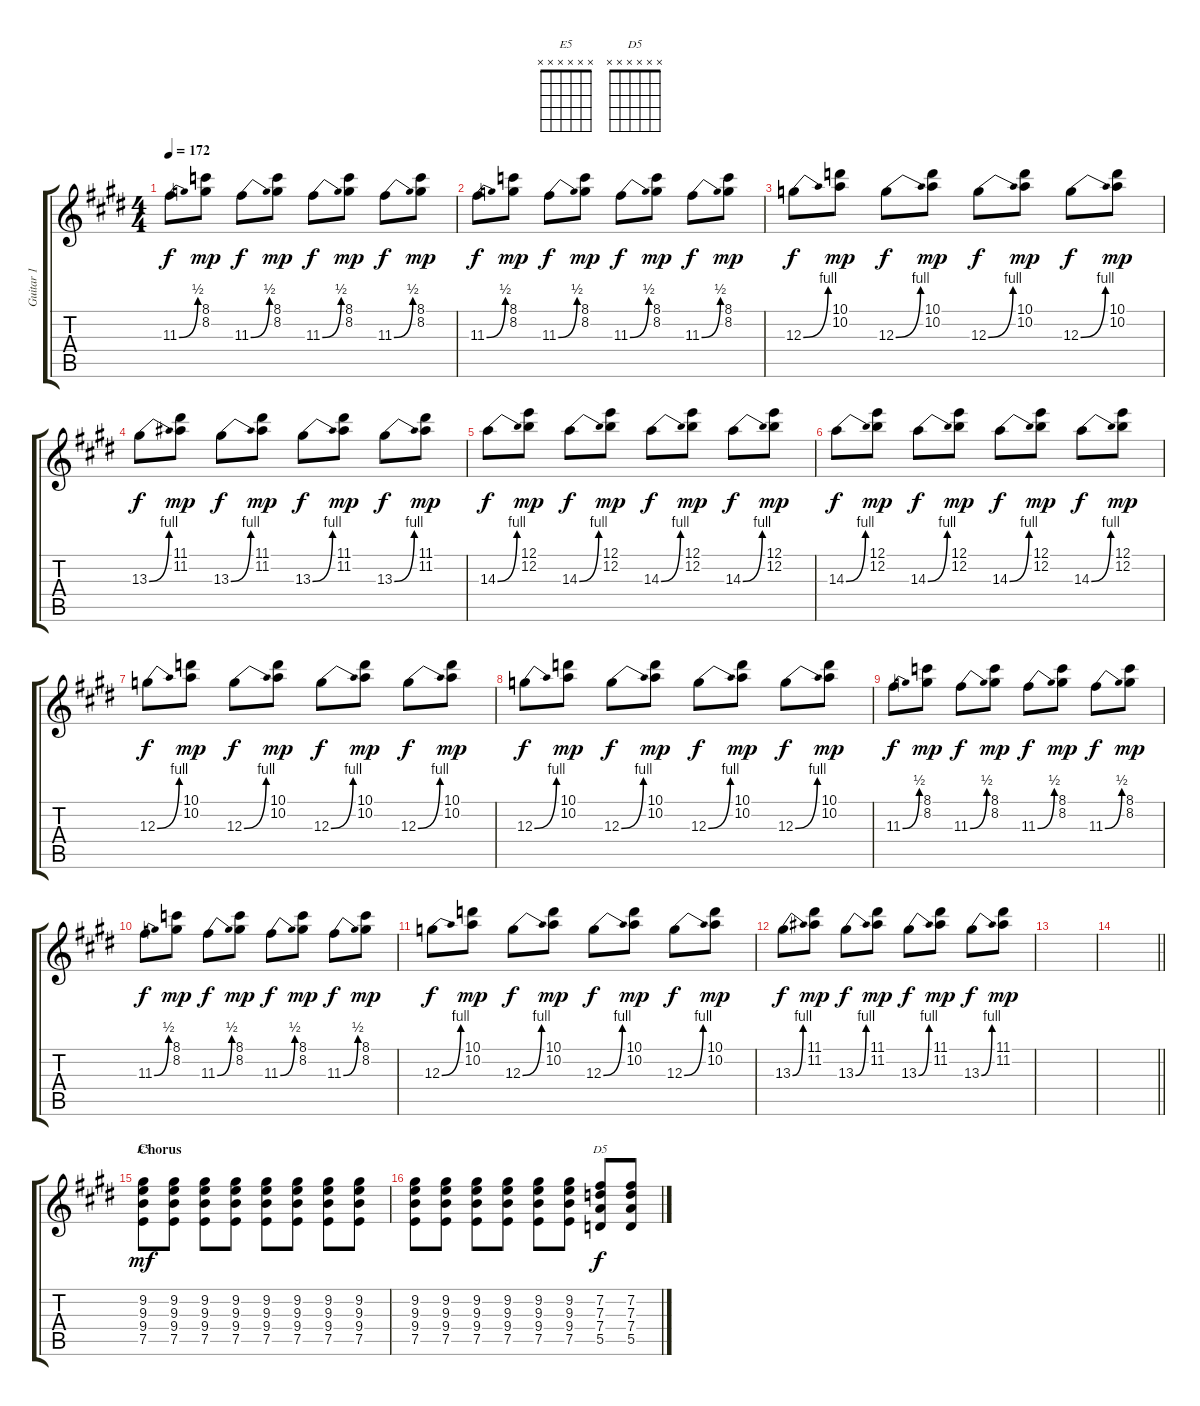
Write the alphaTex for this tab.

\track ("Guitar 1" "Guitar 1") {instrument distortionguitar}
\staff {score tabs}
\tuning (E4 B3 G3 D3 A2 E2) {hide}
\chord ("E5" x x x x x x)
\chord ("D5" x x x x x x)
\ts (4 4)
\tempo 172
\clef g2
\ks e
11.3{be (bend 0 0 60 2)}.8{dy f} (8.1 8.2).8{dy mp} 11.3{be (bend 0 0 60 2)}.8{dy f} (8.1 8.2).8{dy mp} 11.3{be (bend 0 0 60 2)}.8{dy f} (8.1 8.2).8{dy mp} 11.3{be (bend 0 0 60 2)}.8{dy f} (8.1 8.2).8{dy mp} |
11.3{be (bend 0 0 60 2)}.8{dy f} (8.1 8.2).8{dy mp} 11.3{be (bend 0 0 60 2)}.8{dy f} (8.1 8.2).8{dy mp} 11.3{be (bend 0 0 60 2)}.8{dy f} (8.1 8.2).8{dy mp} 11.3{be (bend 0 0 60 2)}.8{dy f} (8.1 8.2).8{dy mp} |
12.3{be (bend 0 0 60 4)}.8{dy f} (10.1 10.2).8{dy mp} 12.3{be (bend 0 0 60 4)}.8{dy f} (10.1 10.2).8{dy mp} 12.3{be (bend 0 0 60 4)}.8{dy f} (10.1 10.2).8{dy mp} 12.3{be (bend 0 0 60 4)}.8{dy f} (10.1 10.2).8{dy mp} |
13.3{be (bend 0 0 60 4)}.8{dy f} (11.1 11.2).8{dy mp} 13.3{be (bend 0 0 60 4)}.8{dy f} (11.1 11.2).8{dy mp} 13.3{be (bend 0 0 60 4)}.8{dy f} (11.1 11.2).8{dy mp} 13.3{be (bend 0 0 60 4)}.8{dy f} (11.1 11.2).8{dy mp} |
14.3{be (bend 0 0 60 4)}.8{dy f} (12.1 12.2).8{dy mp} 14.3{be (bend 0 0 60 4)}.8{dy f} (12.1 12.2).8{dy mp} 14.3{be (bend 0 0 60 4)}.8{dy f} (12.1 12.2).8{dy mp} 14.3{be (bend 0 0 60 4)}.8{dy f} (12.1 12.2).8{dy mp} |
14.3{be (bend 0 0 60 4)}.8{dy f} (12.1 12.2).8{dy mp} 14.3{be (bend 0 0 60 4)}.8{dy f} (12.1 12.2).8{dy mp} 14.3{be (bend 0 0 60 4)}.8{dy f} (12.1 12.2).8{dy mp} 14.3{be (bend 0 0 60 4)}.8{dy f} (12.1 12.2).8{dy mp} |
12.3{be (bend 0 0 60 4)}.8{dy f} (10.1 10.2).8{dy mp} 12.3{be (bend 0 0 60 4)}.8{dy f} (10.1 10.2).8{dy mp} 12.3{be (bend 0 0 60 4)}.8{dy f} (10.1 10.2).8{dy mp} 12.3{be (bend 0 0 60 4)}.8{dy f} (10.1 10.2).8{dy mp} |
12.3{be (bend 0 0 60 4)}.8{dy f} (10.1 10.2).8{dy mp} 12.3{be (bend 0 0 60 4)}.8{dy f} (10.1 10.2).8{dy mp} 12.3{be (bend 0 0 60 4)}.8{dy f} (10.1 10.2).8{dy mp} 12.3{be (bend 0 0 60 4)}.8{dy f} (10.1 10.2).8{dy mp} |
11.3{be (bend 0 0 60 2)}.8{dy f} (8.1 8.2).8{dy mp} 11.3{be (bend 0 0 60 2)}.8{dy f} (8.1 8.2).8{dy mp} 11.3{be (bend 0 0 60 2)}.8{dy f} (8.1 8.2).8{dy mp} 11.3{be (bend 0 0 60 2)}.8{dy f} (8.1 8.2).8{dy mp} |
11.3{be (bend 0 0 60 2)}.8{dy f} (8.1 8.2).8{dy mp} 11.3{be (bend 0 0 60 2)}.8{dy f} (8.1 8.2).8{dy mp} 11.3{be (bend 0 0 60 2)}.8{dy f} (8.1 8.2).8{dy mp} 11.3{be (bend 0 0 60 2)}.8{dy f} (8.1 8.2).8{dy mp} |
12.3{be (bend 0 0 60 4)}.8{dy f} (10.1 10.2).8{dy mp} 12.3{be (bend 0 0 60 4)}.8{dy f} (10.1 10.2).8{dy mp} 12.3{be (bend 0 0 60 4)}.8{dy f} (10.1 10.2).8{dy mp} 12.3{be (bend 0 0 60 4)}.8{dy f} (10.1 10.2).8{dy mp} |
13.3{be (bend 0 0 60 4)}.8{dy f} (11.1 11.2).8{dy mp} 13.3{be (bend 0 0 60 4)}.8{dy f} (11.1 11.2).8{dy mp} 13.3{be (bend 0 0 60 4)}.8{dy f} (11.1 11.2).8{dy mp} 13.3{be (bend 0 0 60 4)}.8{dy f} (11.1 11.2).8{dy mp} |
|
\barLineRight lightlight
|
\section ("" "Chorus")
(9.2 9.3 9.4 7.5).8{ch "E5" dy mf} (9.2 9.3 9.4 7.5).8 (9.2 9.3 9.4 7.5).8 (9.2 9.3 9.4 7.5).8 (9.2 9.3 9.4 7.5).8 (9.2 9.3 9.4 7.5).8 (9.2 9.3 9.4 7.5).8 (9.2 9.3 9.4 7.5).8 |
(9.2 9.3 9.4 7.5).8 (9.2 9.3 9.4 7.5).8 (9.2 9.3 9.4 7.5).8 (9.2 9.3 9.4 7.5).8 (9.2 9.3 9.4 7.5).8 (9.2 9.3 9.4 7.5).8 (7.2 7.3 7.4 5.5).8{ch "D5" dy f} (7.2 7.3 7.4 5.5).8
